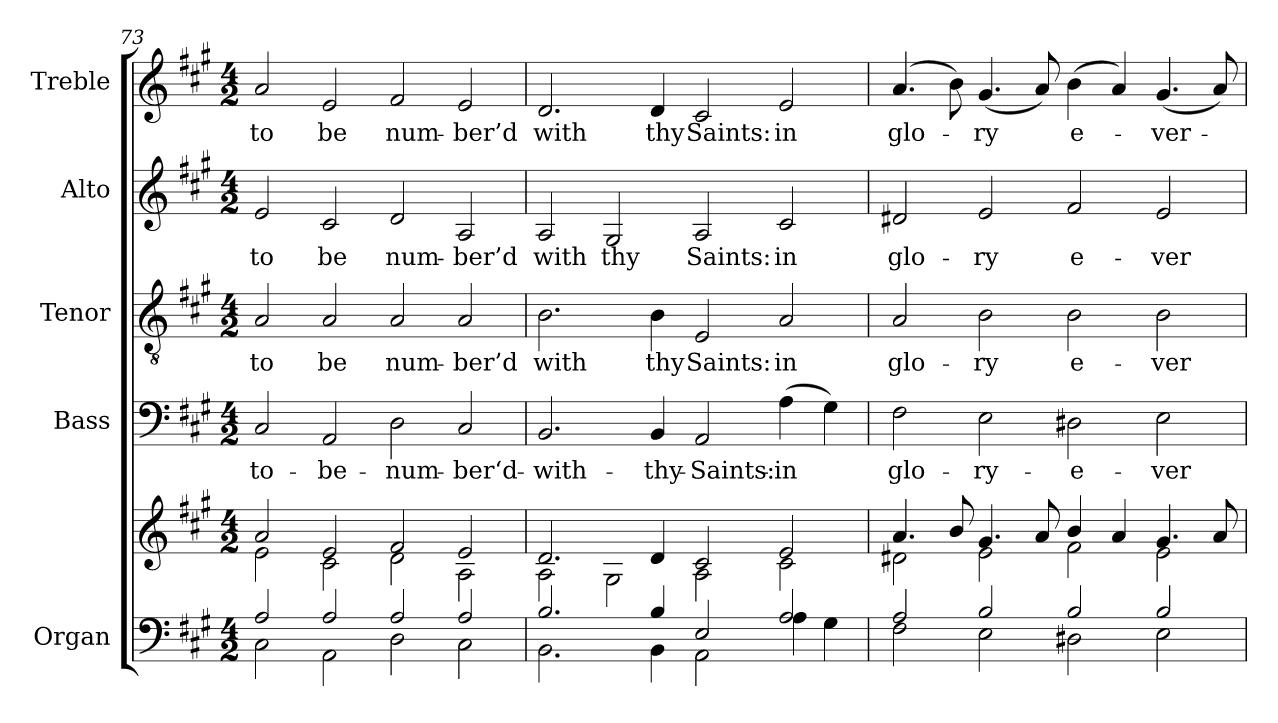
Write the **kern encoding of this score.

**kern	**kern	**kern	**text	**kern	**text	**kern	**text	**kern	**text
*part5	*part5	*part4	*part4	*part3	*part3	*part2	*part2	*part1	*part1
*staff6	*staff5	*staff4	*staff4	*staff3	*staff3	*staff2	*staff2	*staff1	*staff1
*I"Organ	*	*I"Bass	*	*I"Tenor	*	*I"Alto	*	*I"Treble	*
*I'Org.	*	*I'B.	*	*I'T.	*	*I'A.	*	*I'Tr.	*
*clefF4	*clefG2	*clefF4	*	*clefGv2	*	*clefG2	*	*clefG2	*
*	*	*	*	*ITrd7c12	*	*	*	*	*
*k[f#c#g#]	*k[f#c#g#]	*k[f#c#g#]	*	*k[f#c#g#]	*	*k[f#c#g#]	*	*k[f#c#g#]	*
*A:	*A:	*A:	*	*A:	*	*A:	*	*A:	*
*M4/2	*M4/2	*M4/2	*	*M4/2	*	*M4/2	*	*M4/2	*
=73	=73	=73	=73	=73	=73	=73	=73	=73	=73
*^	*^	*	*	*	*	*	*	*	*
!	!	!	!	!	!LO:LY:b:color=#000000	!	!	!	!	!	!
!	!	!	!	!	!	!	!LO:LY:b:color=#000000	!	!	!	!
!	!	!	!	!	!	!	!	!	!LO:LY:b:color=#000000	!	!
!	!	!	!	!	!	!	!	!	!	!	!LO:LY:b:color=#000000
2Ai/	2C#i\	2ai/	2ei\	2C#i/	-to-	2AAi/	to	2ei/	to	2ai/	to
!	!	!	!	!	!LO:LY:b:color=#000000	!	!	!	!	!	!
!	!	!	!	!	!	!	!LO:LY:b:color=#000000	!	!	!	!
!	!	!	!	!	!	!	!	!	!LO:LY:b:color=#000000	!	!
!	!	!	!	!	!	!	!	!	!	!	!LO:LY:b:color=#000000
2Ai/	2AAi\	2ei/	2c#i\	2AAi/	-be-	2AAi/	be	2c#i/	be	2ei/	be
!	!	!	!	!	!LO:LY:b:color=#000000	!	!	!	!	!	!
!	!	!	!	!	!	!	!LO:LY:b:color=#000000	!	!	!	!
!	!	!	!	!	!	!	!	!	!LO:LY:b:color=#000000	!	!
!	!	!	!	!	!	!	!	!	!	!	!LO:LY:b:color=#000000
2Ai/	2Di\	2f#i/	2di\	2Di\	-num-	2AAi/	num-	2di/	num-	2f#i/	num-
!	!	!	!	!	!LO:LY:b:color=#000000	!	!	!	!	!	!
!	!	!	!	!	!	!	!LO:LY:b:color=#000000	!	!	!	!
!	!	!	!	!	!	!	!	!	!LO:LY:b:color=#000000	!	!
!	!	!	!	!	!	!	!	!	!	!	!LO:LY:b:color=#000000
2Ai/	2C#i\	2ei/	2Ai\	2C#i/	-ber‘d-	2AAi/	-ber’d	2Ai/	-ber’d	2ei/	-ber’d
=74	=74	=74	=74	=74	=74	=74	=74	=74	=74	=74	=74
!	!	!	!	!	!LO:LY:b:color=#000000	!	!	!	!	!	!
!	!	!	!	!	!	!	!LO:LY:b:color=#000000	!	!	!	!
!	!	!	!	!	!	!	!	!	!LO:LY:b:color=#000000	!	!
!	!	!	!	!	!	!	!	!	!	!	!LO:LY:b:color=#000000
2.Bi/	2.BBi\	2.di/	2Ai\	2.BBi/	-with-	2.BBi\	with	2Ai/	with	2.di/	with
!	!	!	!	!	!	!	!	!	!LO:LY:b:color=#000000	!	!
.	.	.	2G#i\	.	.	.	.	2G#i/	thy	.	.
!	!	!	!	!	!LO:LY:b:color=#000000	!	!	!	!	!	!
!	!	!	!	!	!	!	!LO:LY:b:color=#000000	!	!	!	!
!	!	!	!	!	!	!	!	!	!	!	!LO:LY:b:color=#000000
4Bi/	4BBi\	4di/	.	4BBi/	-thy-	4BBi\	thy	.	.	4di/	thy
!	!	!	!	!	!LO:LY:b:color=#000000	!	!	!	!	!	!
!	!	!	!	!	!	!	!LO:LY:b:color=#000000	!	!	!	!
!	!	!	!	!	!	!	!	!	!LO:LY:b:color=#000000	!	!
!	!	!	!	!	!	!	!	!	!	!	!LO:LY:b:color=#000000
2Ei/	2AAi\	2c#i/	2Ai\	2AAi/	-Saints:-	2EEi/	Saints:	2Ai/	Saints:	2c#i/	Saints:
!	!	!	!	!	!LO:LY:b:color=#000000	!	!	!	!	!	!
!	!	!	!	!	!	!	!LO:LY:b:color=#000000	!	!	!	!
!	!	!	!	!	!	!	!	!	!LO:LY:b:color=#000000	!	!
!	!	!	!	!	!	!	!	!	!	!	!LO:LY:b:color=#000000
2Ai/	4Ai\	2ei/	2c#i\	(4Ai\	-in	2AAi/	in	2c#i/	in	2ei/	in
.	4G#i\	.	.	4G#i\)	.	.	.	.	.	.	.
!!LO:LB:g=z
=75	=75	=75	=75	=75	=75	=75	=75	=75	=75	=75	=75
!	!	!	!	!	!LO:LY:b:color=#000000	!	!	!	!	!	!
!	!	!	!	!	!	!	!LO:LY:b:color=#000000	!	!	!	!
!	!	!	!	!	!	!	!	!	!LO:LY:b:color=#000000	!	!
!	!	!	!	!	!	!	!	!	!	!	!LO:LY:b:color=#000000
2Ai/	2F#i\	4.ai/	2d#Xi\	2F#i\	glo-	2AAi/	glo-	2d#Xi/	glo-	(4.ai/	glo-
.	.	8bi/	.	.	.	.	.	.	.	8bi\)	.
!	!	!	!	!	!LO:LY:b:color=#000000	!	!	!	!	!	!
!	!	!	!	!	!	!	!LO:LY:b:color=#000000	!	!	!	!
!	!	!	!	!	!	!	!	!	!LO:LY:b:color=#000000	!	!
!	!	!	!	!	!	!	!	!	!	!	!LO:LY:b:color=#000000
2Bi/	2Ei\	4.g#i/	2ei\	2Ei\	-ry-	2BBi\	-ry	2ei/	-ry	(4.g#i/	-ry
.	.	8ai/	.	.	.	.	.	.	.	8ai/)	.
!	!	!	!	!	!LO:LY:b:color=#000000	!	!	!	!	!	!
!	!	!	!	!	!	!	!LO:LY:b:color=#000000	!	!	!	!
!	!	!	!	!	!	!	!	!	!LO:LY:b:color=#000000	!	!
!	!	!	!	!	!	!	!	!	!	!	!LO:LY:b:color=#000000
2Bi/	2D#Xi\	4bi/	2f#i\	2D#Xi\	-e-	2BBi\	e-	2f#i/	e-	(4bi\	e-
.	.	4ai/	.	.	.	.	.	.	.	4ai/)	.
!	!	!	!	!	!LO:LY:b:color=#000000	!	!	!	!	!	!
!	!	!	!	!	!	!	!LO:LY:b:color=#000000	!	!	!	!
!	!	!	!	!	!	!	!	!	!LO:LY:b:color=#000000	!	!
!	!	!	!	!	!	!	!	!	!	!	!LO:LY:b:color=#000000
2Bi/	2Ei\	4.g#i/	2ei\	2Ei\	-ver-	2BBi\	-ver-	2ei/	-ver-	(4.g#i/	-ver-
.	.	8ai/	.	.	.	.	.	.	.	8ai/)	.
*v	*v	*	*	*	*	*	*	*	*	*	*
*	*v	*v	*	*	*	*	*	*	*	*
=	=	=	=	=	=	=	=	=	=
*-	*-	*-	*-	*-	*-	*-	*-	*-	*-
